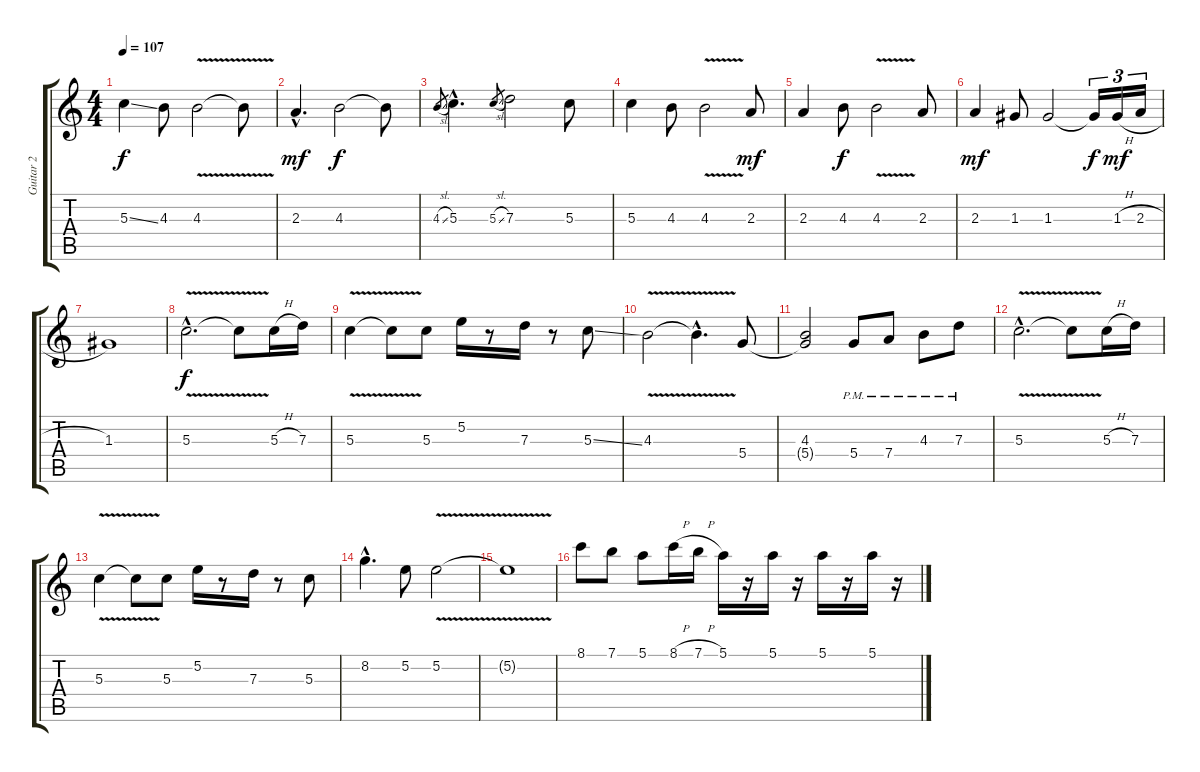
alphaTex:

\track ("Guitar 2" "Guitar 2") {instrument distortionguitar}
\staff {score tabs}
\tuning (E4 B3 G3 D3 A2 E2) {hide}
\ts (4 4)
\tempo 107
\clef g2
\ks c
5.3{ss}.4{dy f} 4.3.8 4.3{v}.2 4.3{t}.8 |
2.3{hac}.4{d dy mf} 4.3.2{dy f} 4.3{t}.8 |
4.3{sl}.8{gr} 5.3{hac}.4{d} 5.3{sl}.8{gr} 7.3.2 5.3.8 |
5.3.4 4.3.8 4.3{v}.2 2.3.8{dy mf} |
2.3.4 4.3.8{dy f} 4.3{v}.2 2.3.8 |
2.3.4{dy mf} 1.3.8 1.3.2 1.3{t}.16{tu (3 2) dy f} 1.3{h}.16{tu (3 2) dy mf} 2.3{h}.16{tu (3 2)} |
1.3.1 |
5.3{v hac}.2{d dy f instrument distortionguitar} 5.3{t}.8 5.3{h}.16 7.3.16 |
5.3{v}.4 5.3{t}.8 5.3.8 5.2.16 r.8 7.3.16 r.8 5.3{ss}.8 |
4.3{v}.2 4.3{hac t}.4{d} 5.4.8 |
(4.3 5.4{t}).2 5.4{pm}.8 7.4{pm}.8 4.3{pm}.8 7.3{pm}.8 |
5.3{v hac}.2{d} 5.3{t}.8 5.3{h}.16 7.3.16 |
5.3{v}.4 5.3{t}.8 5.3.8 5.2.16 r.8 7.3.16 r.8 5.3.8 |
8.2{hac}.4{d} 5.2.8 5.2{v}.2 |
5.2{t}.1 |
8.1.8 7.1.8 5.1.8 8.1{h}.16 7.1{h}.16 5.1.16 r.16 5.1.16 r.16 5.1.16 r.16 5.1.16 r.16
